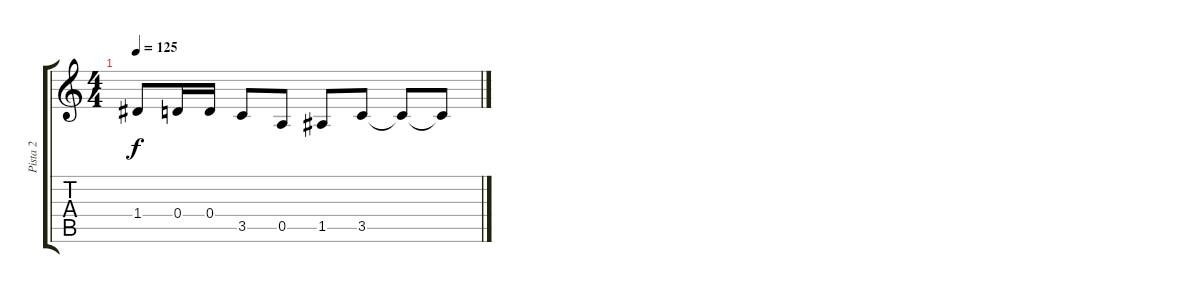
\track ("Pista 2" "Pista 2") {instrument electricguitarclean}
\staff {score tabs}
\tuning (E4 B3 G3 D3 A2 E2) {hide}
\ts (4 4)
\tempo 125
\clef g2
\ks c
1.4.8{dy f} 0.4.16 0.4.16 3.5.8 0.5.8 1.5.8 3.5.8 3.5{t}.8 3.5{t}.8
